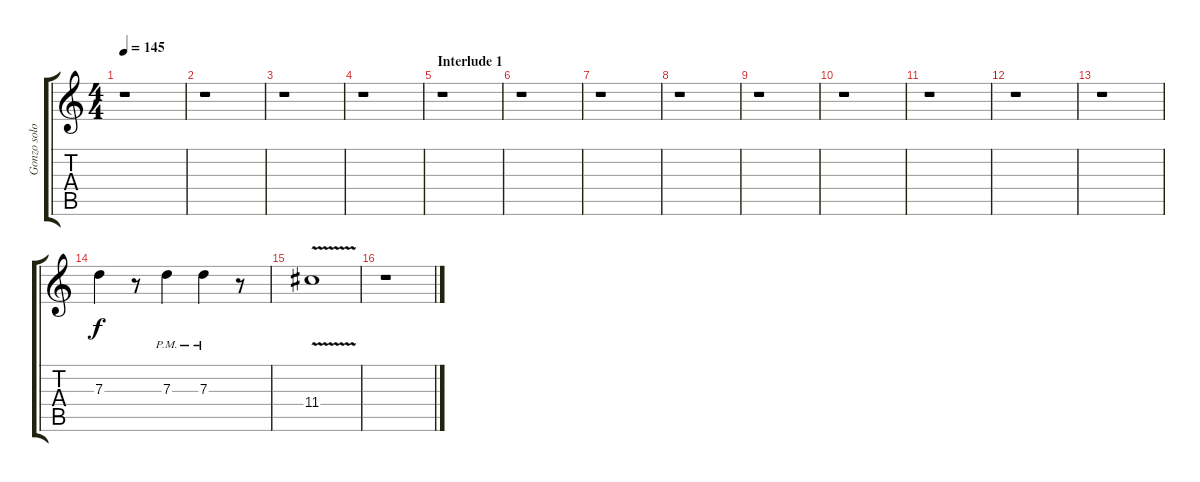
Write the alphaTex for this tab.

\track ("Gonzo sologuitar" "Gonzo solo") {instrument overdrivenguitar}
\staff {score tabs}
\tuning (E4 B3 G3 D3 A2 E2) {hide}
\ts (4 4)
\tempo 145
\clef g2
\ks c
r.1{dy f} |
r.1 |
r.1 |
r.1 |
\section ("" "Interlude 1")
r.1 |
r.1 |
r.1 |
r.1 |
r.1 |
r.1 |
r.1 |
r.1 |
r.1 |
7.3.4 r.8 7.3{pm}.4 7.3{pm}.4 r.8 |
11.4{v}.1 |
r.1
